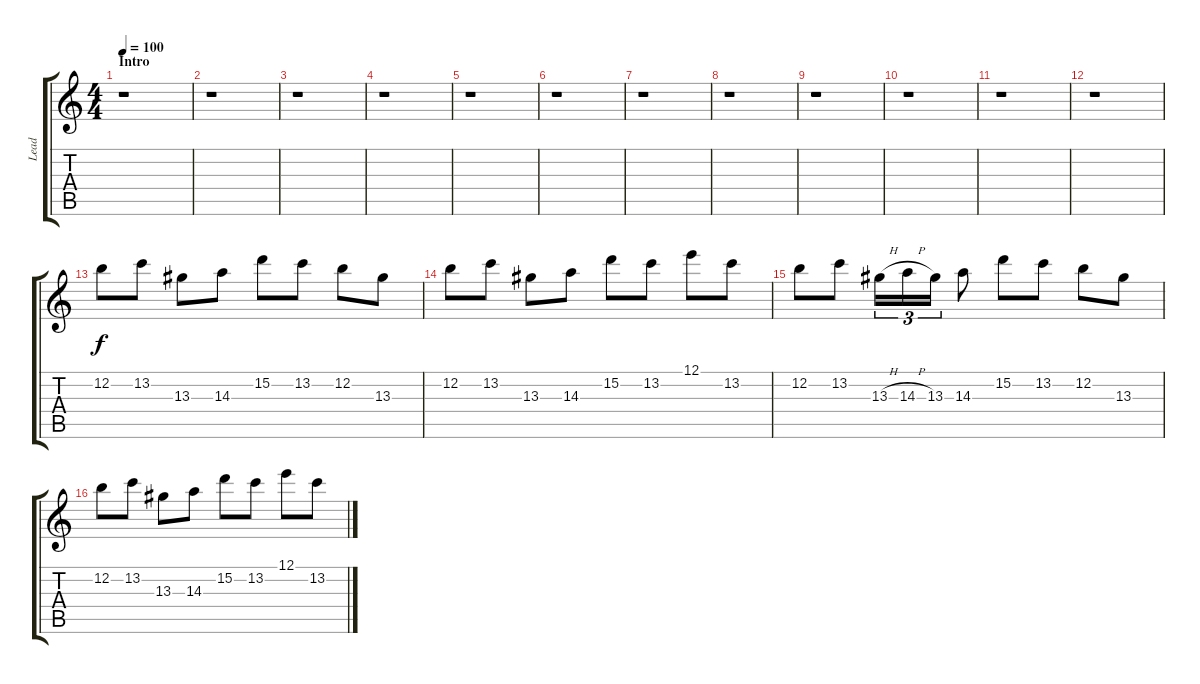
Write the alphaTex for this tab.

\track ("Lead" "Lead") {instrument overdrivenguitar}
\staff {score tabs}
\tuning (E4 B3 G3 D3 A2 E2) {hide}
\ts (4 4)
\section ("" "Intro")
\tempo 100
\clef g2
\ks c
r.1{dy f instrument overdrivenguitar} |
r.1 |
r.1 |
r.1 |
r.1 |
r.1 |
r.1 |
r.1 |
r.1 |
r.1 |
r.1 |
r.1 |
12.2.8 13.2.8 13.3.8 14.3.8 15.2.8 13.2.8 12.2.8 13.3.8 |
12.2.8 13.2.8 13.3.8 14.3.8 15.2.8 13.2.8 12.1.8 13.2.8 |
12.2.8 13.2.8 13.3{h}.16{tu (3 2)} 14.3{h}.16{tu (3 2)} 13.3.16{tu (3 2)} 14.3.8 15.2.8 13.2.8 12.2.8 13.3.8 |
12.2.8 13.2.8 13.3.8 14.3.8 15.2.8 13.2.8 12.1.8 13.2.8
